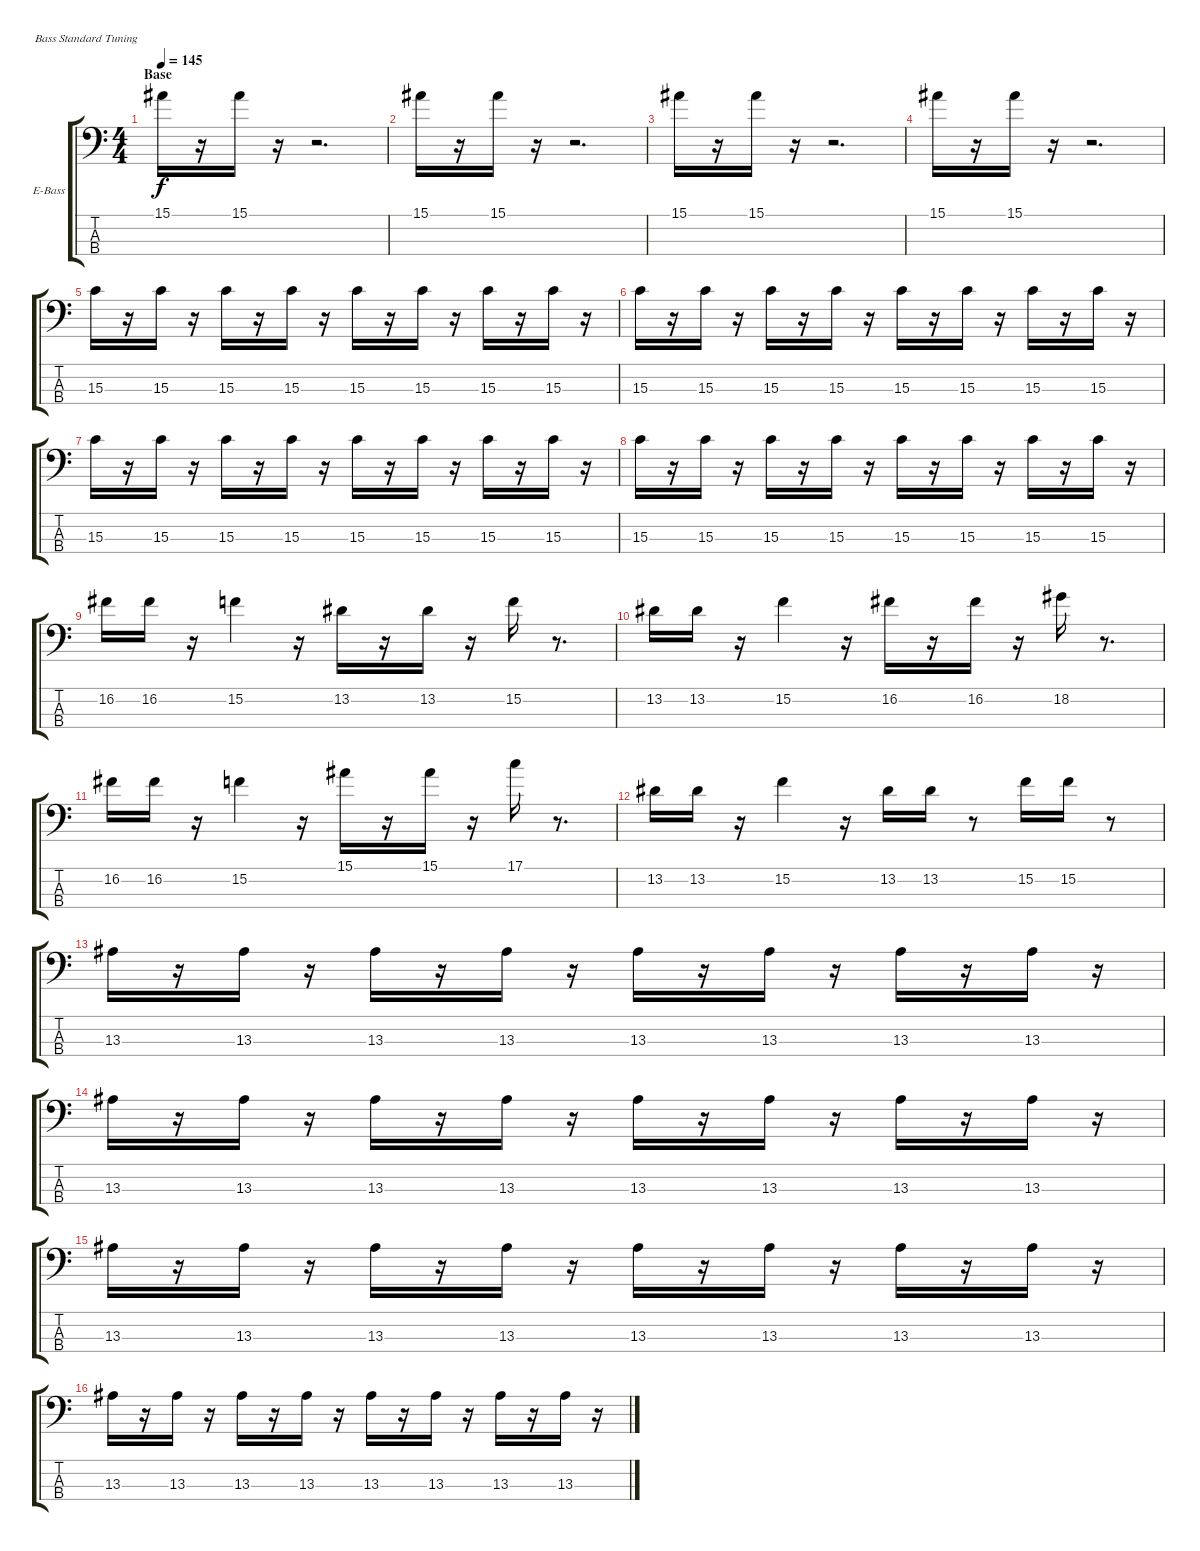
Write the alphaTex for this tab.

\defaultSystemsLayout 4
\bracketExtendMode groupsimilarinstruments
\firstSystemTrackNameOrientation horizontal
\otherSystemsTrackNameOrientation horizontal
\track ("Electric Bass" "E-Bass") {instrument electricbassfinger}
\staff {score tabs}
\tuning (G2 D2 A1 E1)
\ts (4 4)
\section ("" "Base")
\tempo 145
\clef f4
\ks c
15.1.16{dy f} r.16 15.1.16 r.16 r.2{d} |
15.1.16 r.16 15.1.16 r.16 r.2{d} |
15.1.16 r.16 15.1.16 r.16 r.2{d} |
15.1.16 r.16 15.1.16 r.16 r.2{d} |
15.3.16 r.16 15.3.16 r.16 15.3.16 r.16 15.3.16 r.16 15.3.16 r.16 15.3.16 r.16 15.3.16 r.16 15.3.16 r.16 |
15.3.16 r.16 15.3.16 r.16 15.3.16 r.16 15.3.16 r.16 15.3.16 r.16 15.3.16 r.16 15.3.16 r.16 15.3.16 r.16 |
15.3.16 r.16 15.3.16 r.16 15.3.16 r.16 15.3.16 r.16 15.3.16 r.16 15.3.16 r.16 15.3.16 r.16 15.3.16 r.16 |
15.3.16 r.16 15.3.16 r.16 15.3.16 r.16 15.3.16 r.16 15.3.16 r.16 15.3.16 r.16 15.3.16 r.16 15.3.16 r.16 |
16.2.16 16.2.16 r.16 15.2.4 r.16 13.2.16 r.16 13.2.16 r.16 15.2.16 r.8{d} |
13.2.16 13.2.16 r.16 15.2.4 r.16 16.2.16 r.16 16.2.16 r.16 18.2.16 r.8{d} |
16.2.16 16.2.16 r.16 15.2.4 r.16 15.1.16 r.16 15.1.16 r.16 17.1.16 r.8{d} |
13.2.16 13.2.16 r.16 15.2.4 r.16 13.2.16 13.2.16 r.8 15.2.16 15.2.16 r.8 |
13.3.16 r.16 13.3.16 r.16 13.3.16 r.16 13.3.16 r.16 13.3.16 r.16 13.3.16 r.16 13.3.16 r.16 13.3.16 r.16 |
13.3.16 r.16 13.3.16 r.16 13.3.16 r.16 13.3.16 r.16 13.3.16 r.16 13.3.16 r.16 13.3.16 r.16 13.3.16 r.16 |
13.3.16 r.16 13.3.16 r.16 13.3.16 r.16 13.3.16 r.16 13.3.16 r.16 13.3.16 r.16 13.3.16 r.16 13.3.16 r.16 |
13.3.16 r.16 13.3.16 r.16 13.3.16 r.16 13.3.16 r.16 13.3.16 r.16 13.3.16 r.16 13.3.16 r.16 13.3.16 r.16
